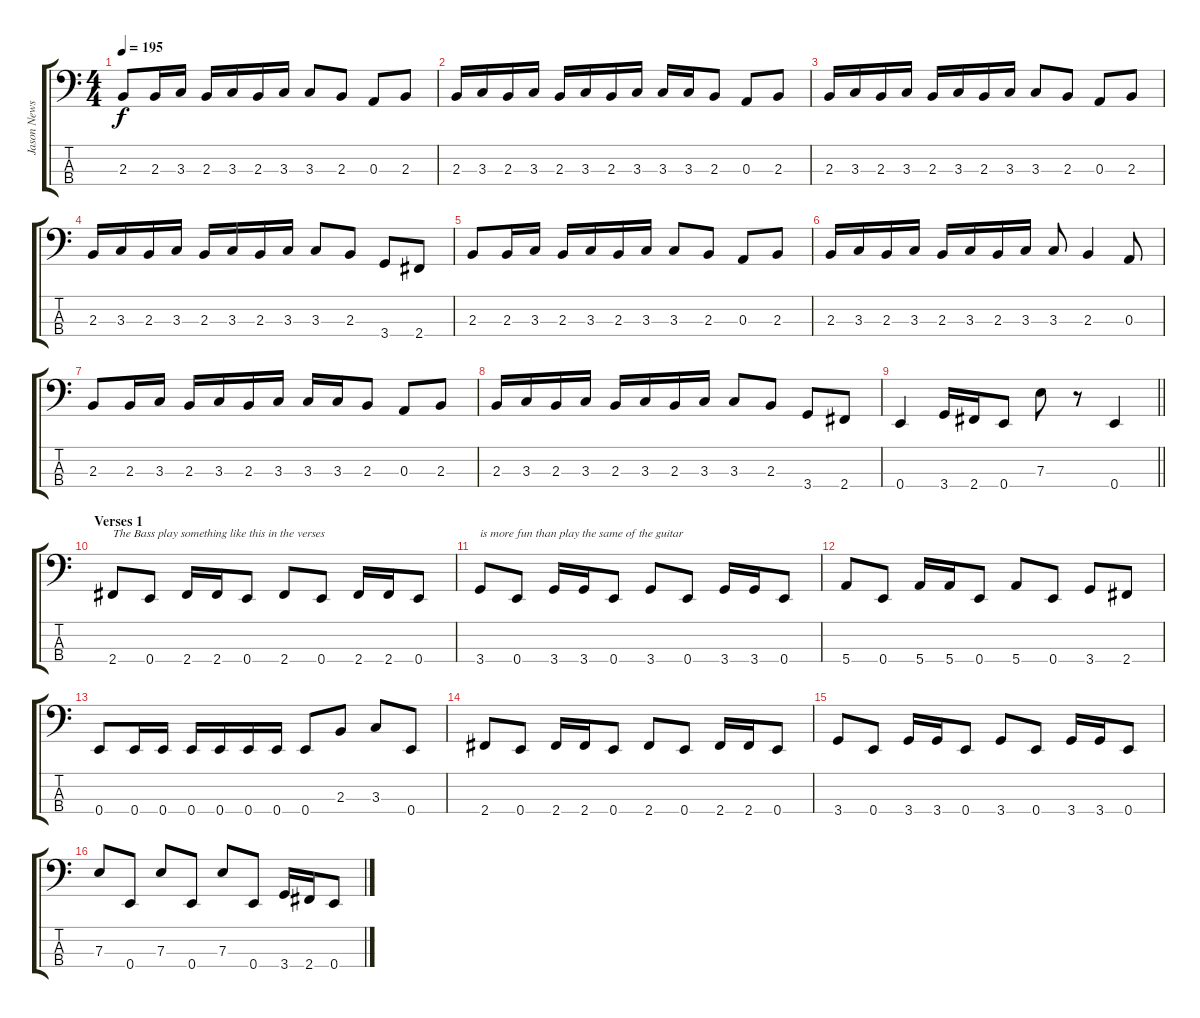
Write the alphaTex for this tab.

\track ("Jason Newsted" "Jason News") {instrument electricbasspick}
\staff {score tabs}
\tuning (G2 D2 A1 E1) {hide}
\ts (4 4)
\tempo 195
\clef f4
\ks c
2.3.8{dy f} 2.3.16 3.3.16 2.3.16 3.3.16 2.3.16 3.3.16 3.3.8 2.3.8 0.3.8 2.3.8 |
2.3.16 3.3.16 2.3.16 3.3.16 2.3.16 3.3.16 2.3.16 3.3.16 3.3.16 3.3.16 2.3.8 0.3.8 2.3.8 |
2.3.16 3.3.16 2.3.16 3.3.16 2.3.16 3.3.16 2.3.16 3.3.16 3.3.8 2.3.8 0.3.8 2.3.8 |
2.3.16 3.3.16 2.3.16 3.3.16 2.3.16 3.3.16 2.3.16 3.3.16 3.3.8 2.3.8 3.4.8 2.4.8 |
2.3.8 2.3.16 3.3.16 2.3.16 3.3.16 2.3.16 3.3.16 3.3.8 2.3.8 0.3.8 2.3.8 |
2.3.16 3.3.16 2.3.16 3.3.16 2.3.16 3.3.16 2.3.16 3.3.16 3.3.8 2.3.4 0.3.8 |
2.3.8 2.3.16 3.3.16 2.3.16 3.3.16 2.3.16 3.3.16 3.3.16 3.3.16 2.3.8 0.3.8 2.3.8 |
2.3.16 3.3.16 2.3.16 3.3.16 2.3.16 3.3.16 2.3.16 3.3.16 3.3.8 2.3.8 3.4.8 2.4.8 |
\barLineRight lightlight
0.4.4 3.4.16 2.4.16 0.4.8 7.3.8 r.8 0.4.4 |
\section ("" "Verses 1")
2.4.8{txt "The Bass play something like this in the verses"} 0.4.8 2.4.16 2.4.16 0.4.8 2.4.8 0.4.8 2.4.16 2.4.16 0.4.8 |
3.4.8{txt "is more fun than play the same of the guitar"} 0.4.8 3.4.16 3.4.16 0.4.8 3.4.8 0.4.8 3.4.16 3.4.16 0.4.8 |
5.4.8 0.4.8 5.4.16 5.4.16 0.4.8 5.4.8 0.4.8 3.4.8 2.4.8 |
0.4.8 0.4.16 0.4.16 0.4.16 0.4.16 0.4.16 0.4.16 0.4.8 2.3.8 3.3.8 0.4.8 |
2.4.8 0.4.8 2.4.16 2.4.16 0.4.8 2.4.8 0.4.8 2.4.16 2.4.16 0.4.8 |
3.4.8 0.4.8 3.4.16 3.4.16 0.4.8 3.4.8 0.4.8 3.4.16 3.4.16 0.4.8 |
7.3.8 0.4.8 7.3.8 0.4.8 7.3.8 0.4.8 3.4.16 2.4.16 0.4.8
